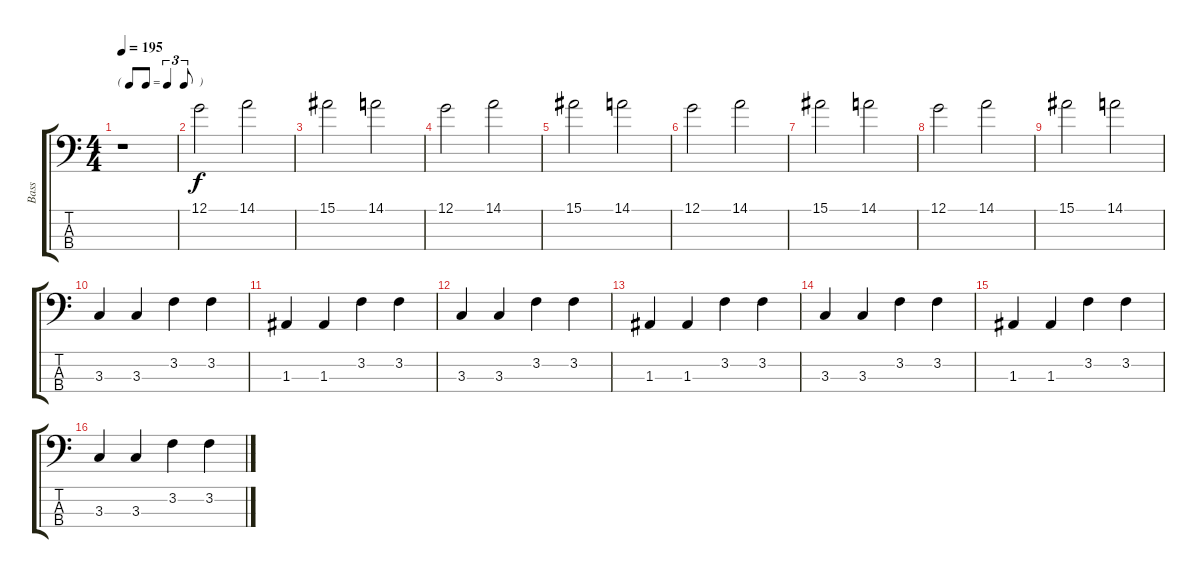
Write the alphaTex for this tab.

\track ("Bass" "Bass") {instrument electricbassfinger}
\staff {score tabs}
\tuning (G2 D2 A1 E1) {hide}
\ts (4 4)
\tf triplet8th
\tempo 195
\clef f4
\ks c
r.1{dy f} |
12.1.2 14.1.2 |
15.1.2 14.1.2 |
12.1.2 14.1.2 |
15.1.2 14.1.2 |
12.1.2 14.1.2 |
15.1.2 14.1.2 |
12.1.2 14.1.2 |
15.1.2 14.1.2 |
3.3.4 3.3.4 3.2.4 3.2.4 |
1.3.4 1.3.4 3.2.4 3.2.4 |
3.3.4 3.3.4 3.2.4 3.2.4 |
1.3.4 1.3.4 3.2.4 3.2.4 |
3.3.4 3.3.4 3.2.4 3.2.4 |
1.3.4 1.3.4 3.2.4 3.2.4 |
3.3.4 3.3.4 3.2.4 3.2.4
